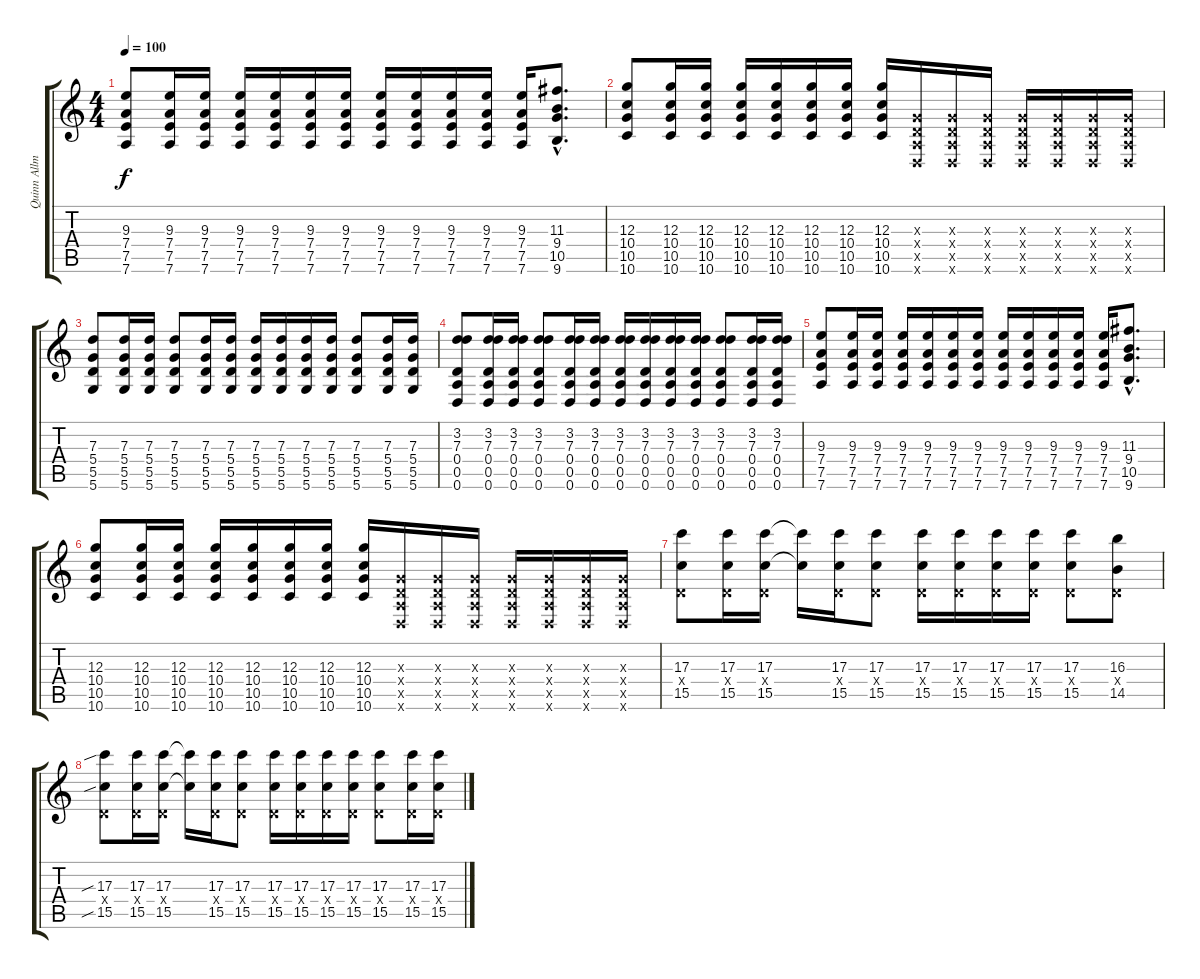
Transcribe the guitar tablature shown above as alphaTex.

\track ("Quinn Allman-guitar 5" "Quinn Allm") {instrument overdrivenguitar}
\staff {score tabs}
\tuning (E4 B3 G3 D3 A2 D2) {hide}
\ts (4 4)
\tempo 100
\clef g2
\ks c
(9.3 7.4 7.5 7.6).8{dy f} (9.3 7.4 7.5 7.6).16 (9.3 7.4 7.5 7.6).16 (9.3 7.4 7.5 7.6).16 (9.3 7.4 7.5 7.6).16 (9.3 7.4 7.5 7.6).16 (9.3 7.4 7.5 7.6).16 (9.3 7.4 7.5 7.6).16 (9.3 7.4 7.5 7.6).16 (9.3 7.4 7.5 7.6).16 (9.3 7.4 7.5 7.6).16 (9.3 7.4 7.5 7.6).16 (11.3{hac} 9.4{hac} 10.5{hac} 9.6{hac}).8{d} |
(12.3 10.4 10.5 10.6).8 (12.3 10.4 10.5 10.6).16 (12.3 10.4 10.5 10.6).16 (12.3 10.4 10.5 10.6).16 (12.3 10.4 10.5 10.6).16 (12.3 10.4 10.5 10.6).16 (12.3 10.4 10.5 10.6).16 (12.3 10.4 10.5 10.6).16 (0.3{x} 0.4{x} 0.5{x} 0.6{x}).16 (0.3{x} 0.4{x} 0.5{x} 0.6{x}).16 (0.3{x} 0.4{x} 0.5{x} 0.6{x}).16 (0.3{x} 0.4{x} 0.5{x} 0.6{x}).16 (0.3{x} 0.4{x} 0.5{x} 0.6{x}).16 (0.3{x} 0.4{x} 0.5{x} 0.6{x}).16 (0.3{x} 0.4{x} 0.5{x} 0.6{x}).16 |
(7.3 5.4 5.5 5.6).8 (7.3 5.4 5.5 5.6).16 (7.3 5.4 5.5 5.6).16 (7.3 5.4 5.5 5.6).8 (7.3 5.4 5.5 5.6).16 (7.3 5.4 5.5 5.6).16 (7.3 5.4 5.5 5.6).16 (7.3 5.4 5.5 5.6).16 (7.3 5.4 5.5 5.6).16 (7.3 5.4 5.5 5.6).16 (7.3 5.4 5.5 5.6).8 (7.3 5.4 5.5 5.6).16 (7.3 5.4 5.5 5.6).16 |
(3.2 7.3 0.4 0.5 0.6).8 (3.2 7.3 0.4 0.5 0.6).16 (3.2 7.3 0.4 0.5 0.6).16 (3.2 7.3 0.4 0.5 0.6).8 (3.2 7.3 0.4 0.5 0.6).16 (3.2 7.3 0.4 0.5 0.6).16 (3.2 7.3 0.4 0.5 0.6).16 (3.2 7.3 0.4 0.5 0.6).16 (3.2 7.3 0.4 0.5 0.6).16 (3.2 7.3 0.4 0.5 0.6).16 (3.2 7.3 0.4 0.5 0.6).8 (3.2 7.3 0.4 0.5 0.6).16 (3.2 7.3 0.4 0.5 0.6).16 |
(9.3 7.4 7.5 7.6).8 (9.3 7.4 7.5 7.6).16 (9.3 7.4 7.5 7.6).16 (9.3 7.4 7.5 7.6).16 (9.3 7.4 7.5 7.6).16 (9.3 7.4 7.5 7.6).16 (9.3 7.4 7.5 7.6).16 (9.3 7.4 7.5 7.6).16 (9.3 7.4 7.5 7.6).16 (9.3 7.4 7.5 7.6).16 (9.3 7.4 7.5 7.6).16 (9.3 7.4 7.5 7.6).16 (11.3{hac} 9.4{hac} 10.5{hac} 9.6{hac}).8{d} |
(12.3 10.4 10.5 10.6).8 (12.3 10.4 10.5 10.6).16 (12.3 10.4 10.5 10.6).16 (12.3 10.4 10.5 10.6).16 (12.3 10.4 10.5 10.6).16 (12.3 10.4 10.5 10.6).16 (12.3 10.4 10.5 10.6).16 (12.3 10.4 10.5 10.6).16 (0.3{x} 0.4{x} 0.5{x} 0.6{x}).16 (0.3{x} 0.4{x} 0.5{x} 0.6{x}).16 (0.3{x} 0.4{x} 0.5{x} 0.6{x}).16 (0.3{x} 0.4{x} 0.5{x} 0.6{x}).16 (0.3{x} 0.4{x} 0.5{x} 0.6{x}).16 (0.3{x} 0.4{x} 0.5{x} 0.6{x}).16 (0.3{x} 0.4{x} 0.5{x} 0.6{x}).16 |
(17.3 0.4{x} 15.5).8 (17.3 0.4{x} 15.5).16 (17.3 0.4{x} 15.5).16 (17.3{t} 15.5{t}).16 (17.3 0.4{x} 15.5).16 (17.3 0.4{x} 15.5).8 (17.3 0.4{x} 15.5).16 (17.3 0.4{x} 15.5).16 (17.3 0.4{x} 15.5).16 (17.3 0.4{x} 15.5).16 (17.3 0.4{x} 15.5).8 (16.3 0.4{x} 14.5).8 |
(17.3{sib} 0.4{x} 15.5{sib}).8 (17.3 0.4{x} 15.5).16 (17.3 0.4{x} 15.5).16 (17.3{t} 15.5{t}).16 (17.3 0.4{x} 15.5).16 (17.3 0.4{x} 15.5).8 (17.3 0.4{x} 15.5).16 (17.3 0.4{x} 15.5).16 (17.3 0.4{x} 15.5).16 (17.3 0.4{x} 15.5).16 (17.3 0.4{x} 15.5).8 (17.3 0.4{x} 15.5).16 (17.3 0.4{x} 15.5).16
